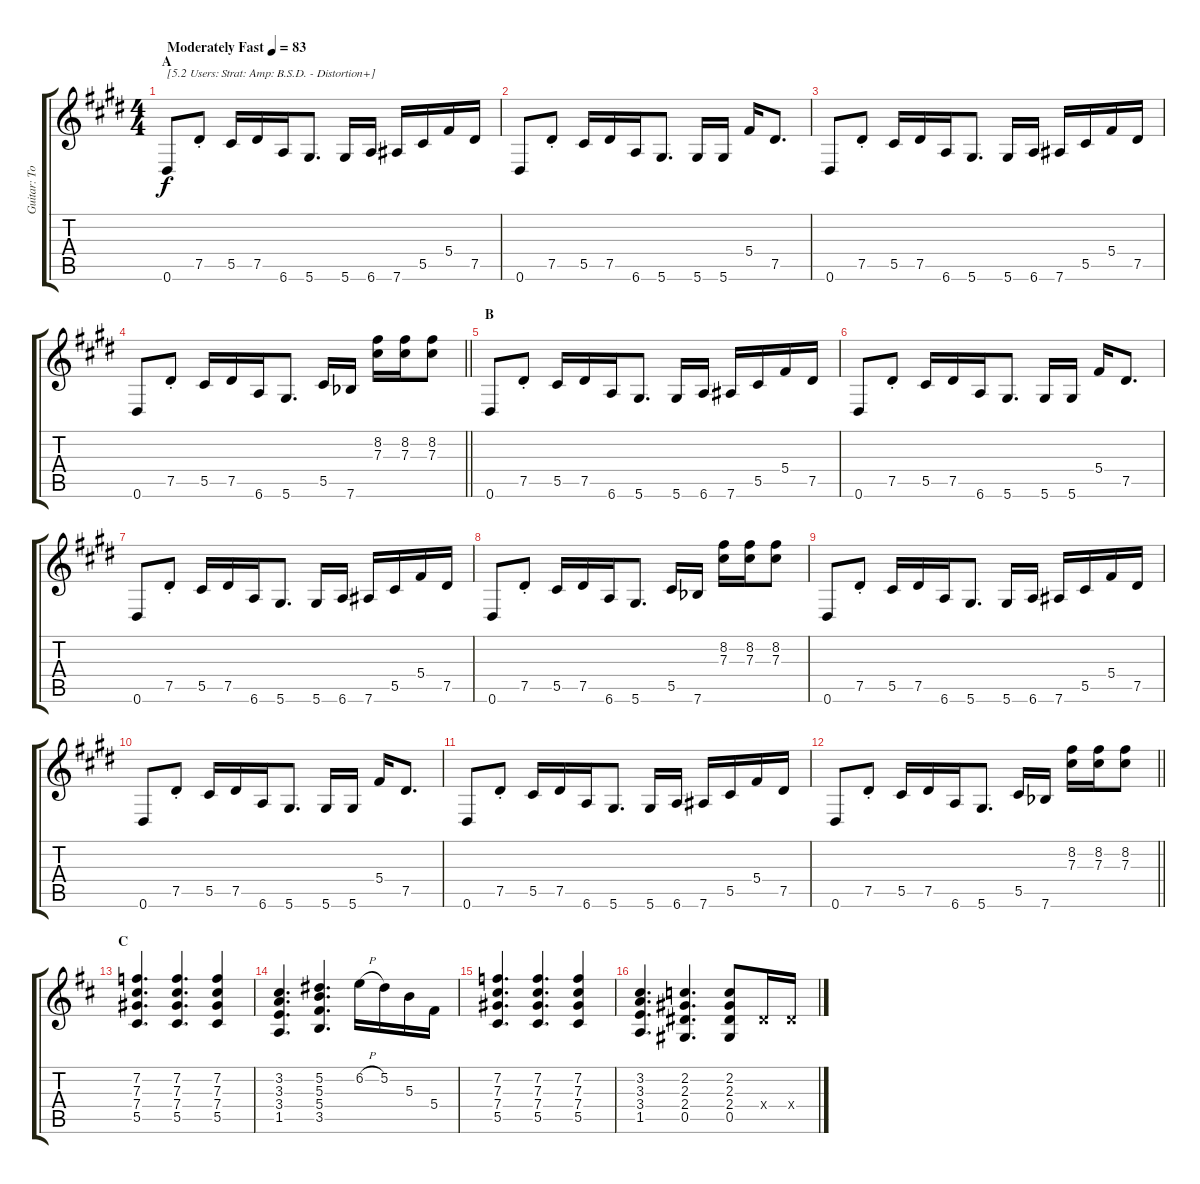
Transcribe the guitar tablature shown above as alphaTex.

\track ("Guitar: Tony" "Guitar: To") {instrument distortionguitar}
\staff {score tabs}
\tuning (Eb4 Bb3 Gb3 Db3 Ab2 Eb2) {hide}
\ts (4 4)
\section ("" "A")
\tempo (83 "Moderately Fast")
\clef g2
\ks e
0.6.8{txt "[5.2 Users: Strat: Amp: B.S.D. - Distortion+]" dy f instrument distortionguitar} 7.5{st}.8 5.5.16 7.5.16 6.6.16 5.6.8{d} 5.6.16 6.6.16 7.6.16 5.5.16 5.4.16 7.5.16 |
0.6.8 7.5{st}.8 5.5.16 7.5.16 6.6.16 5.6.8{d} 5.6.16 5.6.16 5.4.16 7.5.8{d} |
0.6.8 7.5{st}.8 5.5.16 7.5.16 6.6.16 5.6.8{d} 5.6.16 6.6.16 7.6.16 5.5.16 5.4.16 7.5.16 |
\barLineRight lightlight
0.6.8 7.5{st}.8 5.5.16 7.5.16 6.6.16 5.6.8{d} 5.5.16 7.6{acc b}.16 (8.2 7.3).16 (8.2 7.3).16 (8.2 7.3).8 |
\section ("" "B")
0.6.8 7.5{st}.8 5.5.16 7.5.16 6.6.16 5.6.8{d} 5.6.16 6.6.16 7.6.16 5.5.16 5.4.16 7.5.16 |
0.6.8 7.5{st}.8 5.5.16 7.5.16 6.6.16 5.6.8{d} 5.6.16 5.6.16 5.4.16 7.5.8{d} |
0.6.8 7.5{st}.8 5.5.16 7.5.16 6.6.16 5.6.8{d} 5.6.16 6.6.16 7.6.16 5.5.16 5.4.16 7.5.16 |
0.6.8 7.5{st}.8 5.5.16 7.5.16 6.6.16 5.6.8{d} 5.5.16 7.6{acc b}.16 (8.2 7.3).16 (8.2 7.3).16 (8.2 7.3).8 |
0.6.8 7.5{st}.8 5.5.16 7.5.16 6.6.16 5.6.8{d} 5.6.16 6.6.16 7.6.16 5.5.16 5.4.16 7.5.16 |
0.6.8 7.5{st}.8 5.5.16 7.5.16 6.6.16 5.6.8{d} 5.6.16 5.6.16 5.4.16 7.5.8{d} |
0.6.8 7.5{st}.8 5.5.16 7.5.16 6.6.16 5.6.8{d} 5.6.16 6.6.16 7.6.16 5.5.16 5.4.16 7.5.16 |
\barLineRight lightlight
0.6.8 7.5{st}.8 5.5.16 7.5.16 6.6.16 5.6.8{d} 5.5.16 7.6{acc b}.16 (8.2 7.3).16 (8.2 7.3).16 (8.2 7.3).8 |
\section ("" "C")
\ks d
(7.2 7.3 7.4 5.5).4{d} (7.2 7.3 7.4 5.5).4{d} (7.2 7.3 7.4 5.5).4 |
(3.2 3.3 3.4 1.5).4{d} (5.2 5.3 5.4 3.5).4{d} 6.2{h}.16 5.2.16 5.3.16 5.4.16 |
(7.2 7.3 7.4 5.5).4{d} (7.2 7.3 7.4 5.5).4{d} (7.2 7.3 7.4 5.5).4 |
(3.2 3.3 3.4 1.5).4{d} (2.2 2.3 2.4 0.5).4{d} (2.2 2.3 2.4 0.5).8 2.4{x}.16 2.4{x}.16
